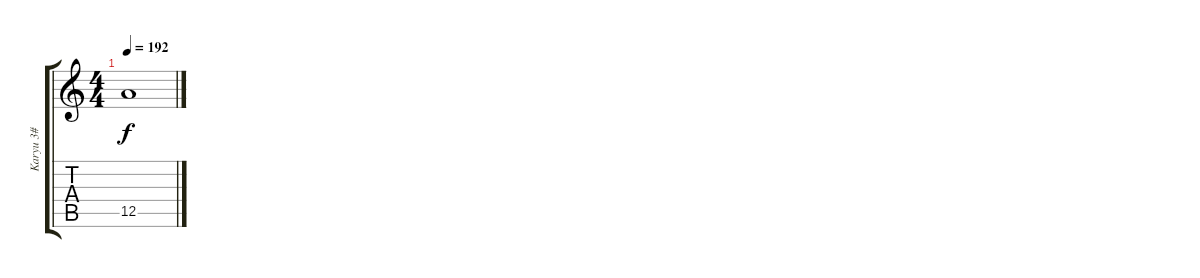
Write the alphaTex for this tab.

\track ("Karyu 3#" "Karyu 3#") {instrument distortionguitar}
\staff {score tabs}
\tuning (E4 B3 G3 D3 A2 D2) {hide}
\ts (4 4)
\tempo 192
\clef g2
\ks c
12.5{t}.1{dy f}
